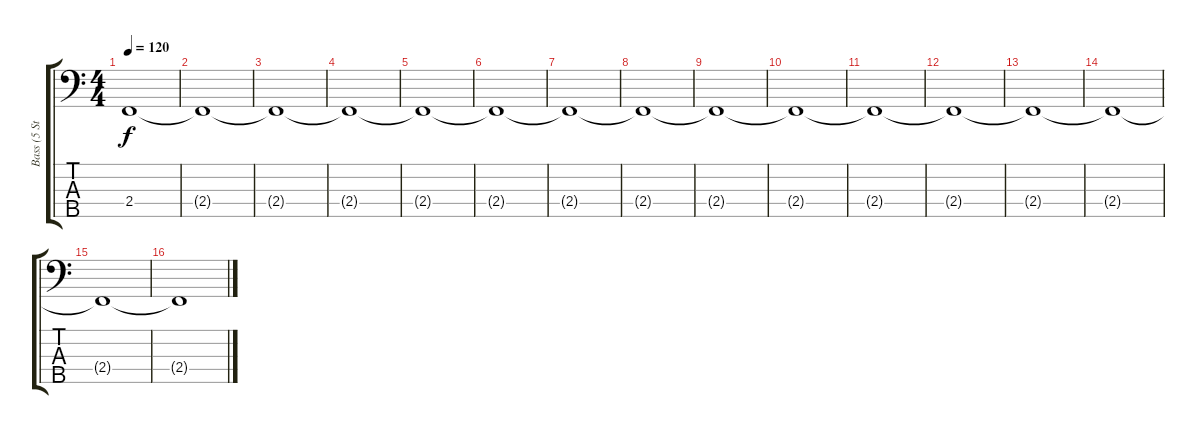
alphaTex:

\track ("Bass (5 String Bass - A#)" "Bass (5 St") {instrument electricbasspick}
\staff {score tabs}
\tuning (Gb2 Db2 Ab1 Eb1 Bb0) {hide}
\ts (4 4)
\tempo 120
\clef f4
\ks c
2.4{t}.1{dy f} |
2.4{t}.1 |
2.4{t}.1 |
2.4{t}.1 |
2.4{t}.1 |
2.4{t}.1 |
2.4{t}.1 |
2.4{t}.1 |
2.4{t}.1 |
2.4{t}.1 |
2.4{t}.1 |
2.4{t}.1 |
2.4{t}.1 |
2.4{t}.1 |
2.4{t}.1 |
2.4{t}.1
